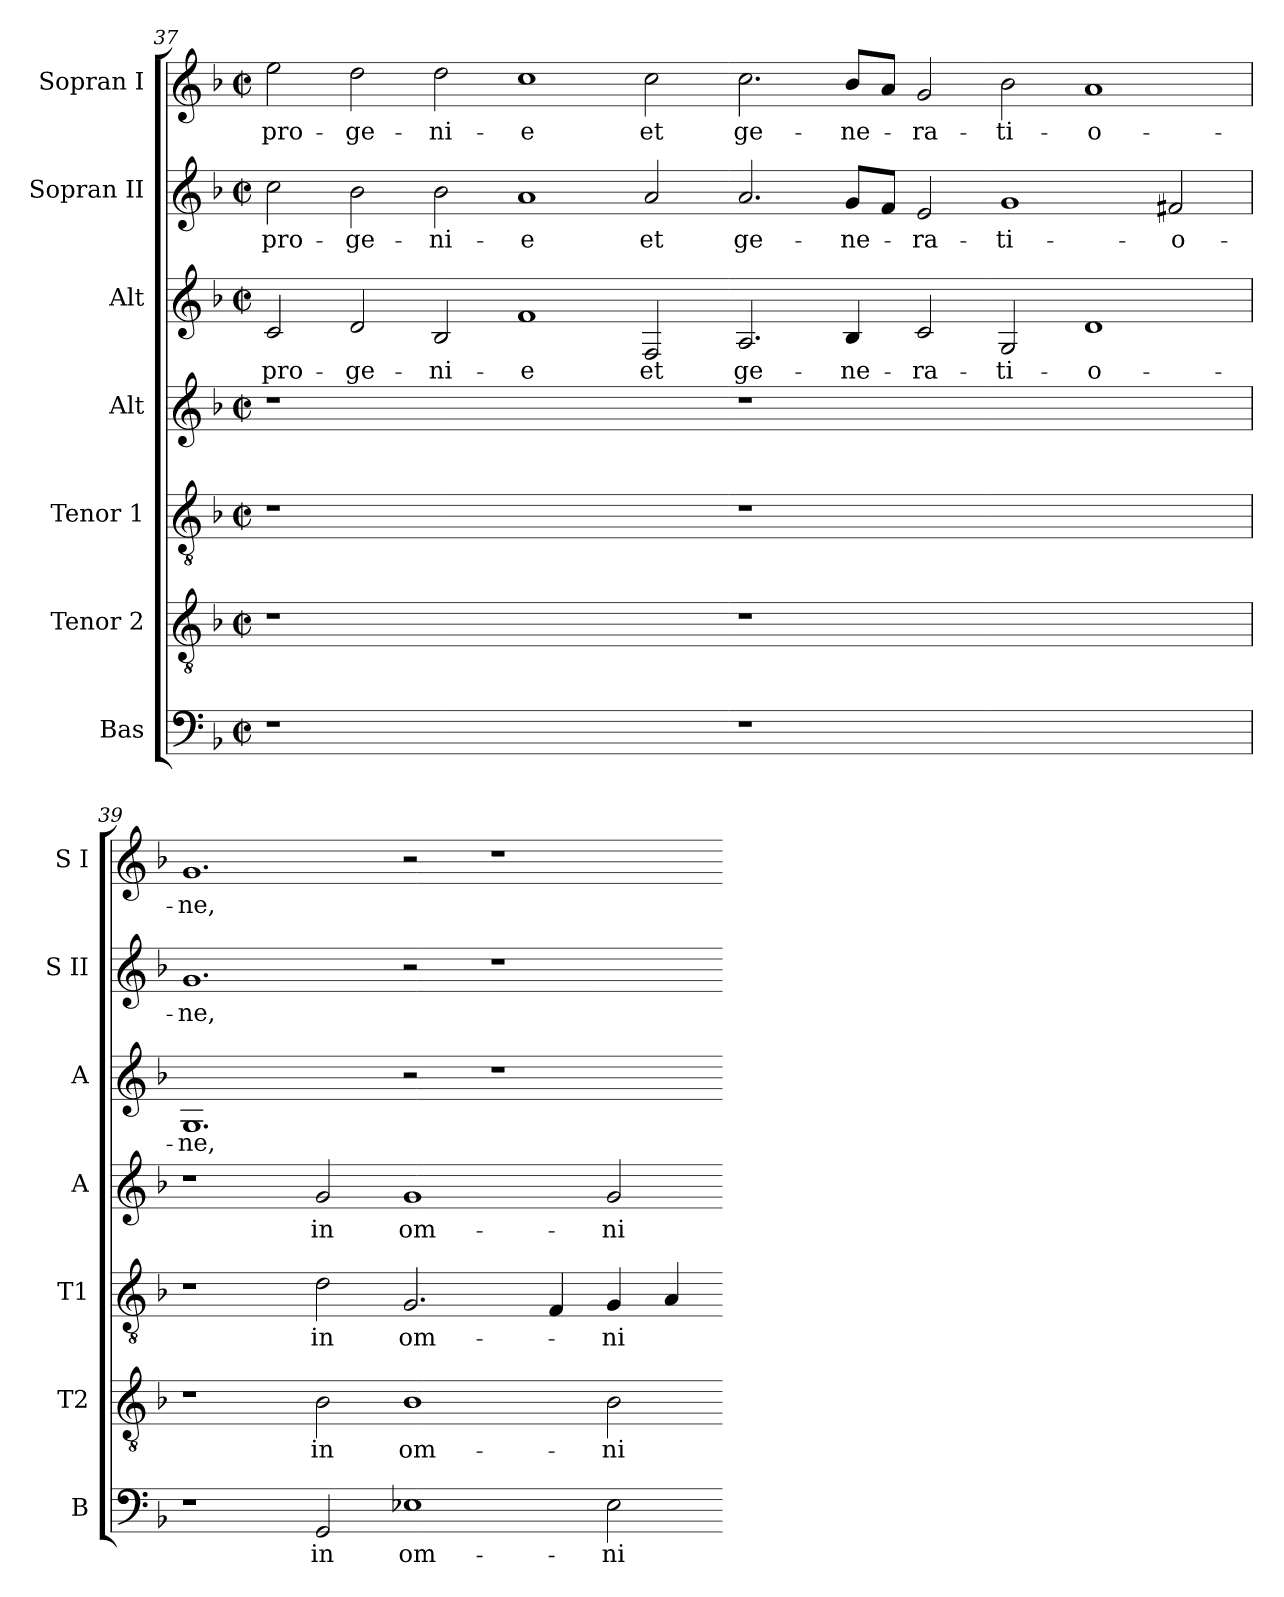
**kern	**text	**kern	**text	**kern	**text	**kern	**text	**kern	**text	**kern	**text	**kern	**text
*part7	*part7	*part6	*part6	*part5	*part5	*part4	*part4	*part3	*part3	*part2	*part2	*part1	*part1
*staff7	*staff7	*staff6	*staff6	*staff5	*staff5	*staff4	*staff4	*staff3	*staff3	*staff2	*staff2	*staff1	*staff1
*I"Bas	*	*I"Tenor 2	*	*I"Tenor 1	*	*I"Alt	*	*I"Alt	*	*I"Sopran II	*	*I"Sopran I	*
*I'B	*	*I'T2	*	*I'T1	*	*I'A	*	*I'A	*	*I'S II	*	*I'S I	*
*clefF4	*	*clefGv2	*	*clefGv2	*	*clefG2	*	*clefG2	*	*clefG2	*	*clefG2	*
*k[b-]	*	*k[b-]	*	*k[b-]	*	*k[b-]	*	*k[b-]	*	*k[b-]	*	*k[b-]	*
*F:	*	*F:	*	*F:	*	*F:	*	*F:	*	*F:	*	*F:	*
*M2/2	*	*M2/2	*	*M2/2	*	*M2/2	*	*M2/2	*	*M2/2	*	*M2/2	*
*met(c|)	*	*met(c|)	*	*met(c|)	*	*met(c|)	*	*met(c|)	*	*met(c|)	*	*met(c|)	*
=37	=37	=37	=37	=37	=37	=37	=37	=37	=37	=37	=37	=37	=37
!	!	!	!	!	!	!	!	!	!LO:LY:b	!	!LO:LY:b	!	!LO:LY:b
1r	.	1r	.	1r	.	1r	.	2c/	pro-	2cc\	pro-	2ee\	pro-
!	!	!	!	!	!	!	!	!	!LO:LY:b	!	!LO:LY:b	!	!LO:LY:b
.	.	.	.	.	.	.	.	2d/	-ge-	2b-\	-ge-	2dd\	-ge-
!	!	!	!	!	!	!	!	!	!LO:LY:b	!	!LO:LY:b	!	!LO:LY:b
0ryy	.	0ryy	.	0ryy	.	0ryy	.	2B-/	-ni-	2b-\	-ni-	2dd\	-ni-
!	!	!	!	!	!	!	!	!	!LO:LY:b	!	!LO:LY:b	!	!LO:LY:b
.	.	.	.	.	.	.	.	1f	-e	1a	-e	1cc	-e
!	!	!	!	!	!	!	!	!	!LO:LY:b	!	!LO:LY:b	!	!LO:LY:b
.	.	.	.	.	.	.	.	2F/	et	2a/	et	2cc\	et
!!LO:PB:g=z
=38-	=38-	=38-	=38-	=38-	=38-	=38-	=38-	=38-	=38-	=38-	=38-	=38-	=38-
!	!	!	!	!	!	!	!	!	!LO:LY:b	!	!LO:LY:b	!	!LO:LY:b
1r	.	1r	.	1r	.	1r	.	2.A/	ge-	2.a/	ge-	2.cc\	ge-
!	!	!	!	!	!	!	!	!	!LO:LY:b	!	!LO:LY:b	!	!LO:LY:b
.	.	.	.	.	.	.	.	4B-/	-ne-	8g/L	-ne-	8b-/L	-ne-
.	.	.	.	.	.	.	.	.	.	8f/J	.	8a/J	.
!	!	!	!	!	!	!	!	!	!LO:LY:b	!	!LO:LY:b	!	!LO:LY:b
0ryy	.	0ryy	.	0ryy	.	0ryy	.	2c/	-ra-	2e/	-ra-	2g/	-ra-
!	!	!	!	!	!	!	!	!	!LO:LY:b	!	!LO:LY:b	!	!LO:LY:b
.	.	.	.	.	.	.	.	2G/	-ti-	1g	-ti-	2b-\	-ti-
!	!	!	!	!	!	!	!	!	!LO:LY:b	!	!	!	!LO:LY:b
.	.	.	.	.	.	.	.	1d	-o-	.	.	1a	-o-
!	!	!	!	!	!	!	!	!	!	!	!LO:LY:b	!	!
.	.	.	.	.	.	.	.	.	.	2f#X/	-o-	.	.
=39	=39	=39	=39	=39	=39	=39	=39	=39	=39	=39	=39	=39	=39
!	!	!	!	!	!	!	!	!	!LO:LY:b	!	!LO:LY:b	!	!LO:LY:b
1r	.	1r	.	1r	.	1r	.	1.G	-ne,	1.g	-ne,	1.g	-ne,
!	!LO:LY:b	!	!LO:LY:b	!	!LO:LY:b	!	!LO:LY:b	!	!	!	!	!	!
2GG/	in	2B-\	in	2d\	in	2g/	in	.	.	.	.	.	.
!	!LO:LY:b	!	!LO:LY:b	!	!LO:LY:b	!	!LO:LY:b	!	!	!	!	!	!
1E-X	om-	1B-	om-	2.G/	om-	1g	om-	2r	.	2r	.	2r	.
.	.	.	.	.	.	.	.	1r	.	1r	.	1r	.
.	.	.	.	4F/	.	.	.	.	.	.	.	.	.
!	!LO:LY:b	!	!LO:LY:b	!	!LO:LY:b	!	!LO:LY:b	!	!	!	!	!	!
2E-\	-ni	2B-\	-ni	4G/	-ni	2g/	-ni	.	.	.	.	.	.
.	.	.	.	4A/	.	.	.	.	.	.	.	.	.
=-	=-	=-	=-	=-	=-	=-	=-	=-	=-	=-	=-	=-	=-
*-	*-	*-	*-	*-	*-	*-	*-	*-	*-	*-	*-	*-	*-
